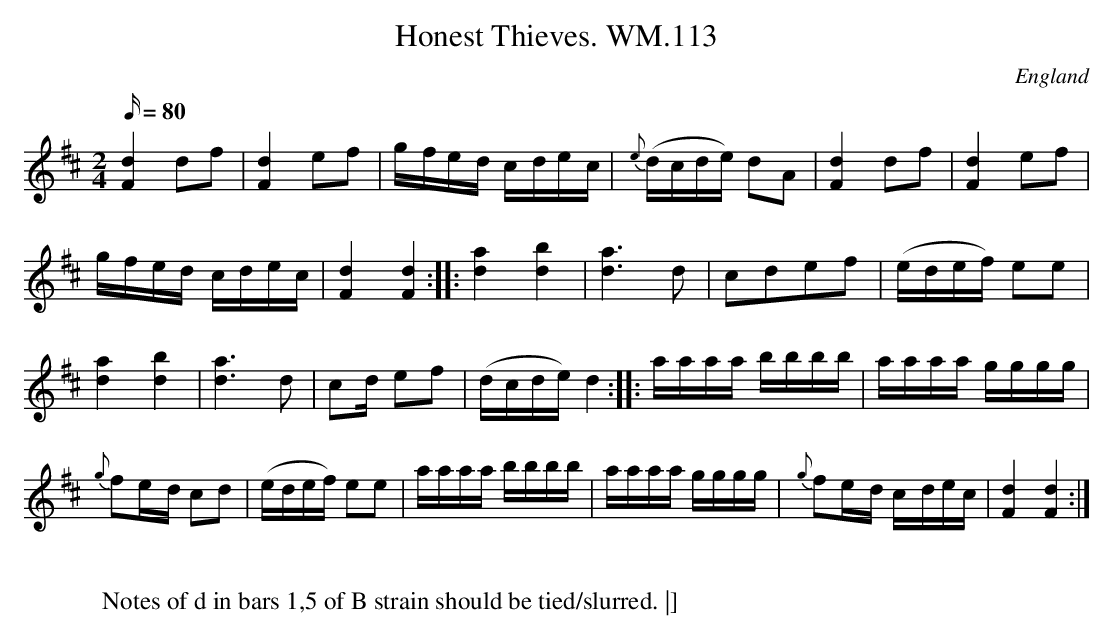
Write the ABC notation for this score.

X:1
T:Honest Thieves. WM.113
M:2/4
L:1/16
Q:80
O:England
W:
K:D
[F4d4] d2f2|[F4d4] e2f2|g-fe-d c-de-c|{e}(dcde) d2A2|[F4d4] d2f2|[F4d4]
e2f2|!gfed cdec|[F4d4] [F4d4] :|
|:[d4a4][d4b4]|[d6a6] d2|c2d2e2f2|(edef) e2e2|![d4a4][d4b4]|[d6a6]d2|c2d
2e2f2|(dcde)d4:|
|:aaaa bbbb|aaaa gggg|!{g}f2e-d c2d2|(edef) e2e2|aaaa bbbb|aaaa gggg|{g}
f2e-d c-dec|[F4d4][F4d4]:|]
W:Notes of d in bars 1,5 of B strain should be tied/slurred. |]
